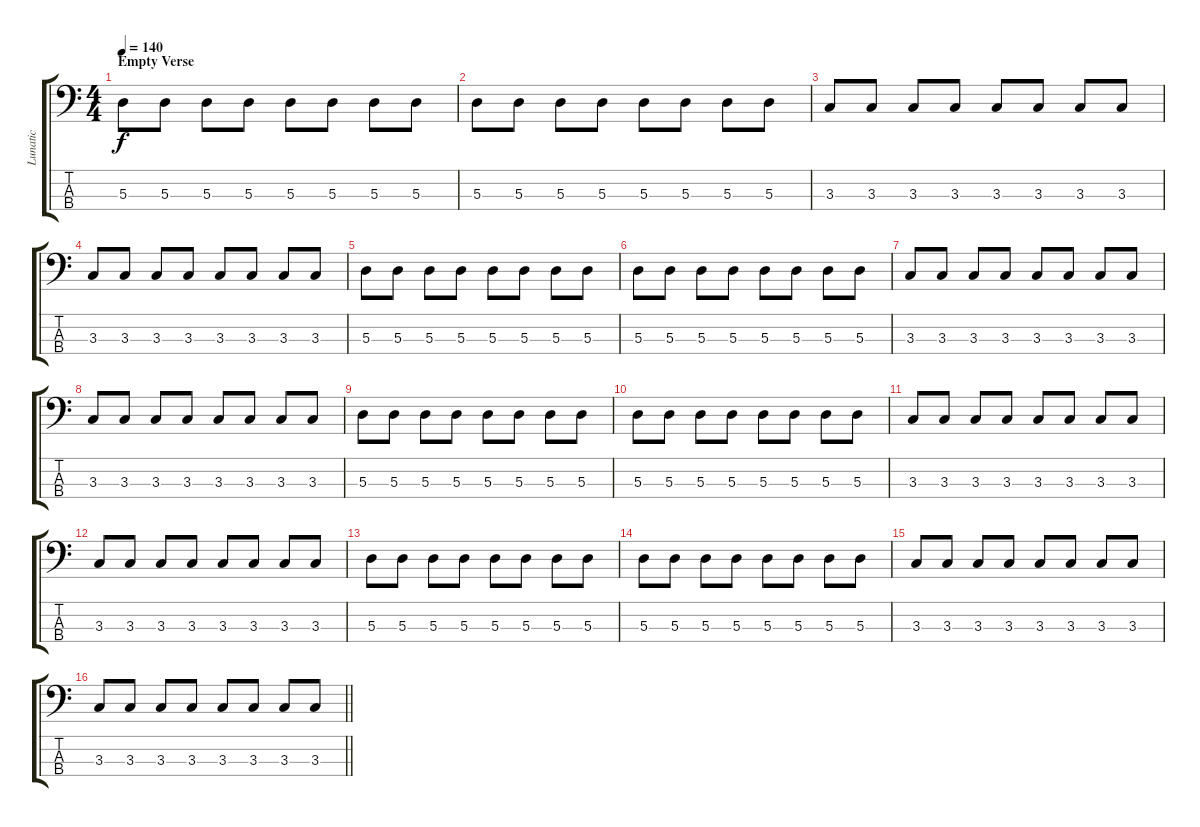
\track ("Lunatic" "Lunatic") {instrument electricbasspick}
\staff {score tabs}
\tuning (G2 D2 A1 E1) {hide}
\ts (4 4)
\section ("" "Empty Verse")
\tempo 140
\clef f4
\ks c
5.3.8{dy f} 5.3.8 5.3.8 5.3.8 5.3.8 5.3.8 5.3.8 5.3.8 |
5.3.8 5.3.8 5.3.8 5.3.8 5.3.8 5.3.8 5.3.8 5.3.8 |
3.3.8 3.3.8 3.3.8 3.3.8 3.3.8 3.3.8 3.3.8 3.3.8 |
3.3.8 3.3.8 3.3.8 3.3.8 3.3.8 3.3.8 3.3.8 3.3.8 |
5.3.8 5.3.8 5.3.8 5.3.8 5.3.8 5.3.8 5.3.8 5.3.8 |
5.3.8 5.3.8 5.3.8 5.3.8 5.3.8 5.3.8 5.3.8 5.3.8 |
3.3.8 3.3.8 3.3.8 3.3.8 3.3.8 3.3.8 3.3.8 3.3.8 |
3.3.8 3.3.8 3.3.8 3.3.8 3.3.8 3.3.8 3.3.8 3.3.8 |
5.3.8 5.3.8 5.3.8 5.3.8 5.3.8 5.3.8 5.3.8 5.3.8 |
5.3.8 5.3.8 5.3.8 5.3.8 5.3.8 5.3.8 5.3.8 5.3.8 |
3.3.8 3.3.8 3.3.8 3.3.8 3.3.8 3.3.8 3.3.8 3.3.8 |
3.3.8 3.3.8 3.3.8 3.3.8 3.3.8 3.3.8 3.3.8 3.3.8 |
5.3.8 5.3.8 5.3.8 5.3.8 5.3.8 5.3.8 5.3.8 5.3.8 |
5.3.8 5.3.8 5.3.8 5.3.8 5.3.8 5.3.8 5.3.8 5.3.8 |
3.3.8 3.3.8 3.3.8 3.3.8 3.3.8 3.3.8 3.3.8 3.3.8 |
\barLineRight lightlight
3.3.8 3.3.8 3.3.8 3.3.8 3.3.8 3.3.8 3.3.8 3.3.8
